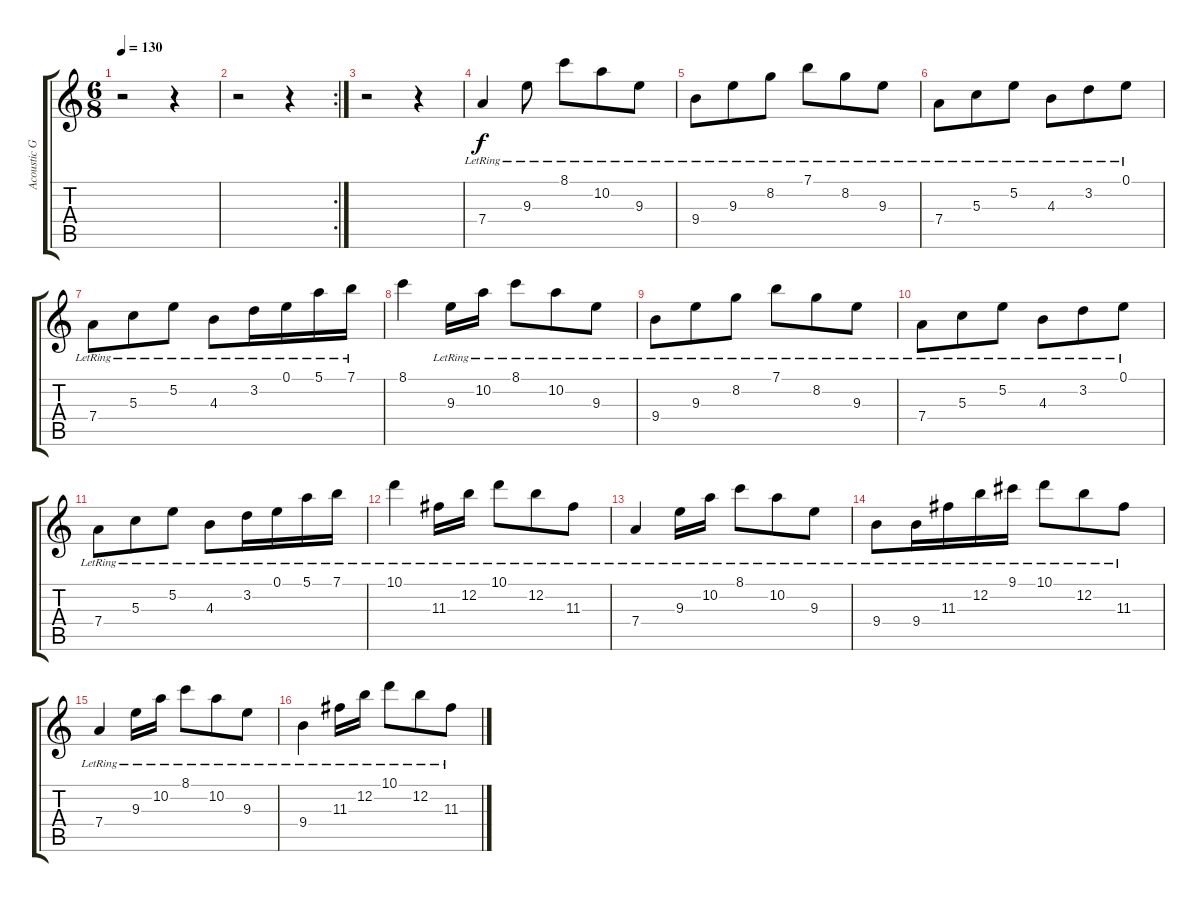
\track ("Acoustic Guitar II" "Acoustic G") {instrument acousticguitarsteel}
\staff {score tabs}
\tuning (E4 B3 G3 D3 A2 E2) {hide}
\ts (6 8)
\tempo 130
\clef g2
\ks c
r.2{dy f} r.4 |
\rc 2
r.2 r.4 |
r.2 r.4 |
7.4{lr}.4 9.3{lr}.8 8.1{lr}.8 10.2{lr}.8 9.3{lr}.8 |
9.4{lr}.8 9.3{lr}.8 8.2{lr}.8 7.1{lr}.8 8.2{lr}.8 9.3{lr}.8 |
7.4{lr}.8 5.3{lr}.8 5.2{lr}.8 4.3{lr}.8 3.2{lr}.8 0.1{lr}.8 |
7.4{lr}.8 5.3{lr}.8 5.2{lr}.8 4.3{lr}.8 3.2{lr}.16 0.1{lr}.16 5.1{lr}.16 7.1{lr}.16 |
8.1.4 9.3{lr}.16 10.2{lr}.16 8.1{lr}.8 10.2{lr}.8 9.3{lr}.8 |
9.4{lr}.8 9.3{lr}.8 8.2{lr}.8 7.1{lr}.8 8.2{lr}.8 9.3{lr}.8 |
7.4{lr}.8 5.3{lr}.8 5.2{lr}.8 4.3{lr}.8 3.2{lr}.8 0.1{lr}.8 |
7.4{lr}.8 5.3{lr}.8 5.2{lr}.8 4.3{lr}.8 3.2{lr}.16 0.1{lr}.16 5.1{lr}.16 7.1{lr}.16 |
10.1{lr}.4 11.3{lr}.16 12.2{lr}.16 10.1{lr}.8 12.2{lr}.8 11.3{lr}.8 |
7.4{lr}.4 9.3{lr}.16 10.2{lr}.16 8.1{lr}.8 10.2{lr}.8 9.3{lr}.8 |
9.4{lr}.8 9.4{lr}.16 11.3{lr}.16 12.2{lr}.16 9.1{lr}.16 10.1{lr}.8 12.2{lr}.8 11.3{lr}.8 |
7.4{lr}.4 9.3{lr}.16 10.2{lr}.16 8.1{lr}.8 10.2{lr}.8 9.3{lr}.8 |
9.4{lr}.4 11.3{lr}.16 12.2{lr}.16 10.1{lr}.8 12.2{lr}.8 11.3{lr}.8
